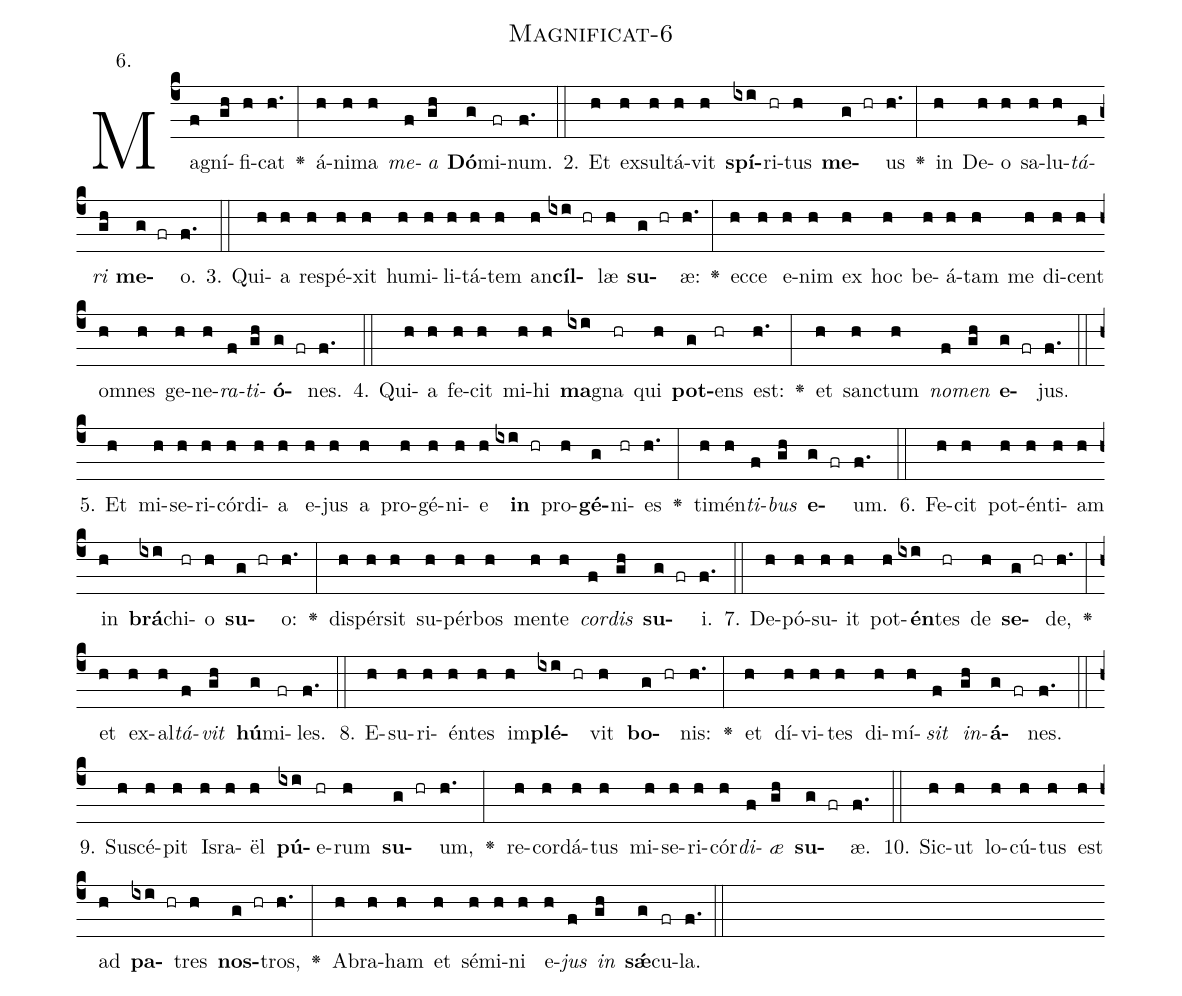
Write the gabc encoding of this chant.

name: Magnificat-6;
annotation: 6.;
%%
(c4)Ma(f)gní(gh)fi(h)cat(h.) <v>\greheightstar</v>(:) á(h)ni(h)ma(h) <i>me</i>(f)<i>a</i>(gh) <b>Dó</b>(g)mi(fr)num.(f.) (::)
2. Et(h) ex(h)sul(h)tá(h)vit(h) <b>spí</b>(ixi)ri(hr)tus(h) <b>me</b>(g hr)us(h.) <v>\greheightstar</v>(:) in(h) De(h)o(h) sa(h)lu(h)<i>tá</i>(f)<i>ri</i>(gh) <b>me</b>(g fr)o.(f.) (::)
3. Qui(h)a(h) re(h)spé(h)xit(h) hu(h)mi(h)li(h)tá(h)tem(h) an(h)<b>cíl</b>(ixi hr)læ(h) <b>su</b>(g hr)æ:(h.) <v>\greheightstar</v>(:) ec(h)ce(h) e(h)nim(h) ex(h) hoc(h) be(h)á(h)tam(h) me(h) di(h)cent(h) om(h)nes(h) ge(h)ne(h)<i>ra</i>(f)<i>ti</i>(gh)<b>ó</b>(g fr)nes.(f.) (::)
4. Qui(h)a(h) fe(h)cit(h) mi(h)hi(h) <b>ma</b>(ixi)gna(hr) qui(h) <b>pot</b>(g)ens(hr) est:(h.) <v>\greheightstar</v>(:) et(h) sanc(h)tum(h) <i>no</i>(f)<i>men</i>(gh) <b>e</b>(g fr)jus.(f.) (::)
5. Et(h) mi(h)se(h)ri(h)cór(h)di(h)a(h) e(h)jus(h) a(h) pro(h)gé(h)ni(h)e(h) <b>in</b>(ixi hr) pro(h)<b>gé</b>(g)ni(hr)es(h.) <v>\greheightstar</v>(:) ti(h)mén(h)<i>ti</i>(f)<i>bus</i>(gh) <b>e</b>(g fr)um.(f.) (::)
6. Fe(h)cit(h) pot(h)én(h)ti(h)am(h) in(h) <b>brá</b>(ixi)chi(hr)o(h) <b>su</b>(g hr)o:(h.) <v>\greheightstar</v>(:) di(h)spér(h)sit(h) su(h)pér(h)bos(h) men(h)te(h) <i>cor</i>(f)<i>dis</i>(gh) <b>su</b>(g fr)i.(f.) (::)
7. De(h)pó(h)su(h)it(h) pot(h)<b>én</b>(ixi)tes(hr) de(h) <b>se</b>(g hr)de,(h.) <v>\greheightstar</v>(:) et(h) ex(h)al(h)<i>tá</i>(f)<i>vit</i>(gh) <b>hú</b>(g)mi(fr)les.(f.) (::)
8. E(h)su(h)ri(h)én(h)tes(h) im(h)<b>plé</b>(ixi hr)vit(h) <b>bo</b>(g hr)nis:(h.) <v>\greheightstar</v>(:) et(h) dí(h)vi(h)tes(h) di(h)mí(h)<i>sit</i>(f) <i>in</i>(gh)<b>á</b>(g fr)nes.(f.) (::)
9. Su(h)scé(h)pit(h) Is(h)ra(h)ël(h) <b>pú</b>(ixi)e(hr)rum(h) <b>su</b>(g hr)um,(h.) <v>\greheightstar</v>(:) re(h)cor(h)dá(h)tus(h) mi(h)se(h)ri(h)cór(h)<i>di</i>(f)<i>æ</i>(gh) <b>su</b>(g fr)æ.(f.) (::)
10. Sic(h)ut(h) lo(h)cú(h)tus(h) est(h) ad(h) <b>pa</b>(ixi hr)tres(h) <b>nos</b>(g hr)tros,(h.) <v>\greheightstar</v>(:) A(h)bra(h)ham(h) et(h) sé(h)mi(h)ni(h) e(h)<i>jus</i>(f) <i>in</i>(gh) <b>sǽ</b>(g)cu(fr)la.(f.) (::)
